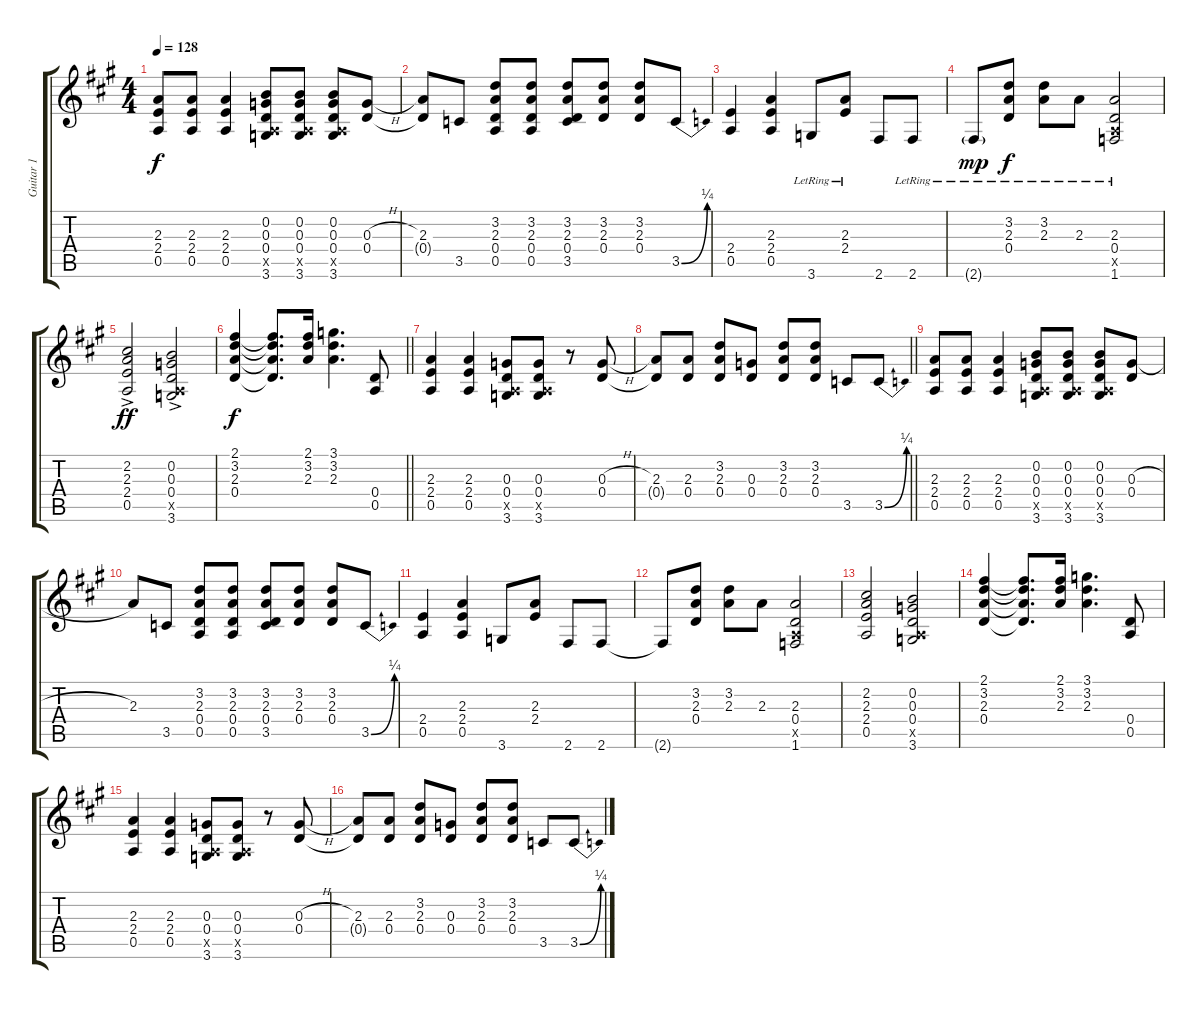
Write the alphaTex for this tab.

\track ("Guitar 1" "Guitar 1") {instrument electricguitarclean}
\staff {score tabs}
\tuning (E4 B3 G3 D3 A2 E2) {hide}
\ts (4 4)
\tempo 128
\clef g2
\ks a
(2.3 2.4 0.5).8{dy f} (2.3 2.4 0.5).8 (2.3 2.4 0.5).4 (0.2 0.3 0.4 0.5{x} 3.6).8 (0.2 0.3 0.4 0.5{x} 3.6).8 (0.2 0.3 0.4 0.5{x} 3.6).8 (0.3{h} 0.4).8 |
(2.3 0.4{t}).8 3.5.8 (3.2 2.3 0.4 0.5).8 (3.2 2.3 0.4 0.5).8 (3.2 2.3 0.4 3.5).8 (3.2 2.3 0.4).8 (3.2 2.3 0.4).8 3.5{be (bend 0 0 60 1)}.8 |
(2.4 0.5).4 (2.3 2.4 0.5).4 3.6{lr}.8 (2.3{lr} 2.4{lr}).8 2.6.8 2.6{lr}.8 |
2.6{g lr}.8{dy mp} (3.2{lr} 2.3{lr} 0.4{lr}).8{dy f} (3.2{lr} 2.3{lr}).8 2.3{lr}.8 (2.3{lr} 0.4{lr} 0.5{x} 1.6{lr}).2 |
(2.2{ac} 2.3{ac} 2.4{ac} 0.5{ac}).2{dy ff} (0.2{ac} 0.3{ac} 0.4{ac} 0.5{ac x} 3.6{ac}).2 |
\barLineRight lightlight
(2.1 3.2 2.3 0.4).4{dy f} (2.1{t} 3.2{t} 2.3{t} 0.4{t}).8{d} (2.1 3.2 2.3).16 (3.1 3.2 2.3).4{d} (0.4 0.5).8 |
(2.3 2.4 0.5).4 (2.3 2.4 0.5).4 (0.3 0.4 0.5{x} 3.6).8 (0.3 0.4 0.5{x} 3.6).8 r.8 (0.3{h} 0.4).8 |
\barLineRight lightlight
(2.3 0.4{t}).8 (2.3 0.4).8 (3.2 2.3 0.4).8 (0.3 0.4).8 (3.2 2.3 0.4).8 (3.2 2.3 0.4).8 3.5.8 3.5{be (bend 0 0 60 1)}.8 |
(2.3 2.4 0.5).8 (2.3 2.4 0.5).8 (2.3 2.4 0.5).4 (0.2 0.3 0.4 0.5{x} 3.6).8 (0.2 0.3 0.4 0.5{x} 3.6).8 (0.2 0.3 0.4 0.5{x} 3.6).8 (0.3{h} 0.4).8 |
2.3.8 3.5.8 (3.2 2.3 0.4 0.5).8 (3.2 2.3 0.4 0.5).8 (3.2 2.3 0.4 3.5).8 (3.2 2.3 0.4).8 (3.2 2.3 0.4).8 3.5{be (bend 0 0 60 1)}.8 |
(2.4 0.5).4 (2.3 2.4 0.5).4 3.6.8 (2.3 2.4).8 2.6.8 2.6.8 |
2.6{t}.8 (3.2 2.3 0.4).8 (3.2 2.3).8 2.3.8 (2.3 0.4 0.5{x} 1.6).2 |
(2.2 2.3 2.4 0.5).2 (0.2 0.3 0.4 0.5{x} 3.6).2 |
(2.1 3.2 2.3 0.4).4 (2.1{t} 3.2{t} 2.3{t} 0.4{t}).8{d} (2.1 3.2 2.3).16 (3.1 3.2 2.3).4{d} (0.4 0.5).8 |
(2.3 2.4 0.5).4 (2.3 2.4 0.5).4 (0.3 0.4 0.5{x} 3.6).8 (0.3 0.4 0.5{x} 3.6).8 r.8 (0.3{h} 0.4).8 |
(2.3 0.4{t}).8 (2.3 0.4).8 (3.2 2.3 0.4).8 (0.3 0.4).8 (3.2 2.3 0.4).8 (3.2 2.3 0.4).8 3.5.8 3.5{be (bend 0 0 60 1)}.8
